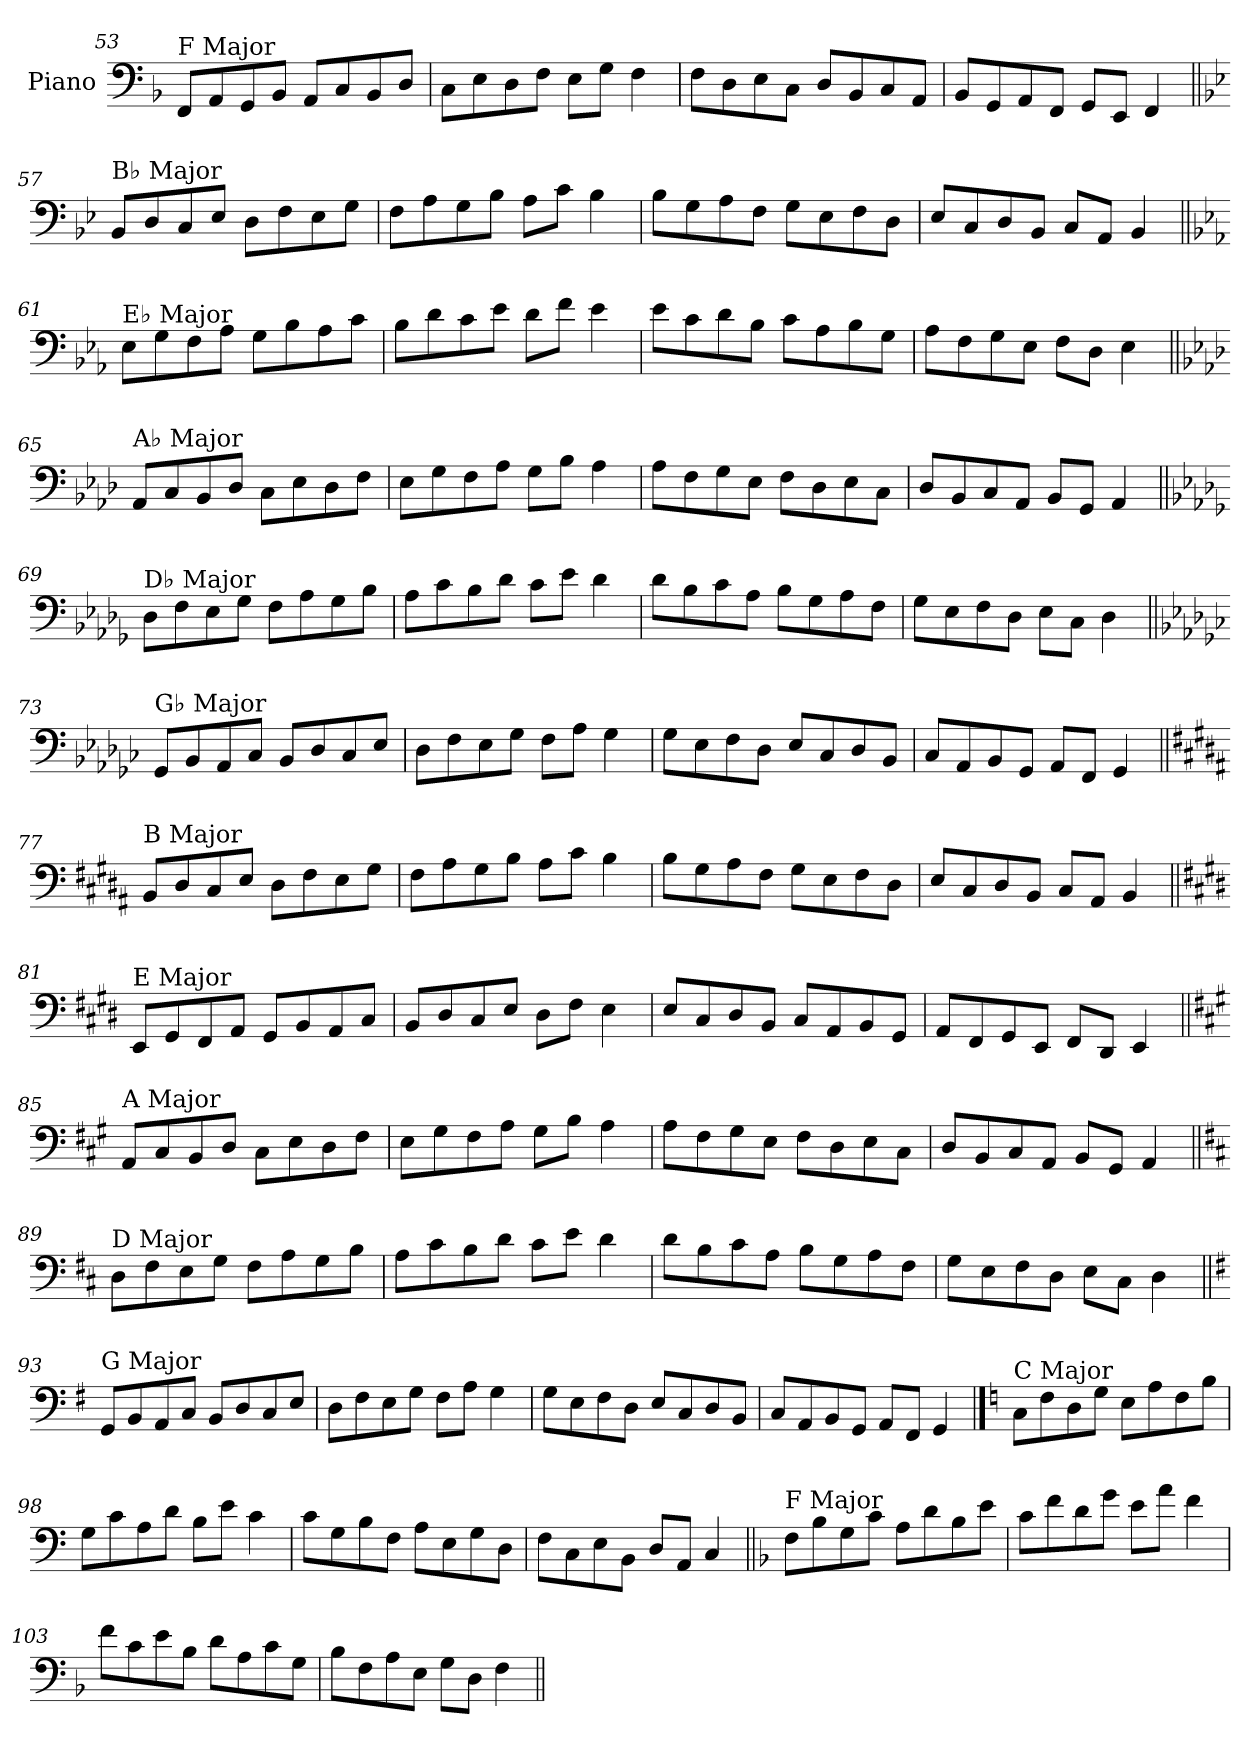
**kern
*part1
*staff1
*I"Piano
*I'Pno.
!!LO:LB:g=z
*clefF4
*k[b-]
=53
!LO:TX:a:t=F Major
8FF/L
8AA/
8GG/
8BB-/J
8AA/L
8C/
8BB-/
8D/J
=54
8C\L
8E\
8D\
8F\J
8E\L
8G\J
4F\
=55
8F\L
8D\
8E\
8C\J
8D/L
8BB-/
8C/
8AA/J
=56
8BB-/L
8GG/
8AA/
8FF/J
8GG/L
8EE/J
4FF/
!!LO:LB:g=z
=57||
*k[b-e-]
!LO:TX:a:t=B♭ Major
8BB-/L
8D/
8C/
8E-/J
8D\L
8F\
8E-\
8G\J
=58
8F\L
8A\
8G\
8B-\J
8A\L
8c\J
4B-\
=59
8B-\L
8G\
8A\
8F\J
8G\L
8E-\
8F\
8D\J
=60
8E-/L
8C/
8D/
8BB-/J
8C/L
8AA/J
4BB-/
!!LO:LB:g=z
=61||
*k[b-e-a-]
!LO:TX:a:t=E♭ Major
8E-\L
8G\
8F\
8A-\J
8G\L
8B-\
8A-\
8c\J
=62
8B-\L
8d\
8c\
8e-\J
8d\L
8f\J
4e-\
=63
8e-\L
8c\
8d\
8B-\J
8c\L
8A-\
8B-\
8G\J
=64
8A-\L
8F\
8G\
8E-\J
8F\L
8D\J
4E-\
!!LO:LB:g=z
=65||
*k[b-e-a-d-]
!LO:TX:a:t=A♭ Major
8AA-/L
8C/
8BB-/
8D-/J
8C\L
8E-\
8D-\
8F\J
=66
8E-\L
8G\
8F\
8A-\J
8G\L
8B-\J
4A-\
=67
8A-\L
8F\
8G\
8E-\J
8F\L
8D-\
8E-\
8C\J
=68
8D-/L
8BB-/
8C/
8AA-/J
8BB-/L
8GG/J
4AA-/
!!LO:LB:g=z
=69||
*k[b-e-a-d-g-]
!LO:TX:a:t=D♭ Major
8D-\L
8F\
8E-\
8G-\J
8F\L
8A-\
8G-\
8B-\J
=70
8A-\L
8c\
8B-\
8d-\J
8c\L
8e-\J
4d-\
=71
8d-\L
8B-\
8c\
8A-\J
8B-\L
8G-\
8A-\
8F\J
=72
8G-\L
8E-\
8F\
8D-\J
8E-\L
8C\J
4D-\
!!LO:LB:g=z
=73||
*k[b-e-a-d-g-c-]
!LO:TX:a:t=G♭ Major
8GG-/L
8BB-/
8AA-/
8C-/J
8BB-/L
8D-/
8C-/
8E-/J
=74
8D-\L
8F\
8E-\
8G-\J
8F\L
8A-\J
4G-\
=75
8G-\L
8E-\
8F\
8D-\J
8E-/L
8C-/
8D-/
8BB-/J
=76
8C-/L
8AA-/
8BB-/
8GG-/J
8AA-/L
8FF/J
4GG-/
!!LO:LB:g=z
=77||
*k[f#c#g#d#a#]
!LO:TX:a:t=B Major
8BB/L
8D#/
8C#/
8E/J
8D#\L
8F#\
8E\
8G#\J
=78
8F#\L
8A#\
8G#\
8B\J
8A#\L
8c#\J
4B\
=79
8B\L
8G#\
8A#\
8F#\J
8G#\L
8E\
8F#\
8D#\J
=80
8E/L
8C#/
8D#/
8BB/J
8C#/L
8AA#/J
4BB/
!!LO:LB:g=z
=81||
*k[f#c#g#d#]
!LO:TX:a:t=E Major
8EE/L
8GG#/
8FF#/
8AA/J
8GG#/L
8BB/
8AA/
8C#/J
=82
8BB/L
8D#/
8C#/
8E/J
8D#\L
8F#\J
4E\
=83
8E/L
8C#/
8D#/
8BB/J
8C#/L
8AA/
8BB/
8GG#/J
=84
8AA/L
8FF#/
8GG#/
8EE/J
8FF#/L
8DD#/J
4EE/
!!LO:LB:g=z
=85||
*k[f#c#g#]
!LO:TX:a:t=A Major
8AA/L
8C#/
8BB/
8D/J
8C#\L
8E\
8D\
8F#\J
=86
8E\L
8G#\
8F#\
8A\J
8G#\L
8B\J
4A\
=87
8A\L
8F#\
8G#\
8E\J
8F#\L
8D\
8E\
8C#\J
=88
8D/L
8BB/
8C#/
8AA/J
8BB/L
8GG#/J
4AA/
!!LO:LB:g=z
=89||
*k[f#c#]
!LO:TX:a:t=D Major
8D\L
8F#\
8E\
8G\J
8F#\L
8A\
8G\
8B\J
=90
8A\L
8c#\
8B\
8d\J
8c#\L
8e\J
4d\
=91
8d\L
8B\
8c#\
8A\J
8B\L
8G\
8A\
8F#\J
=92
8G\L
8E\
8F#\
8D\J
8E\L
8C#\J
4D\
!!LO:LB:g=z
=93||
*k[f#]
!LO:TX:a:t=G Major
8GG/L
8BB/
8AA/
8C/J
8BB/L
8D/
8C/
8E/J
=94
8D\L
8F#\
8E\
8G\J
8F#\L
8A\J
4G\
=95
8G\L
8E\
8F#\
8D\J
8E/L
8C/
8D/
8BB/J
=96
8C/L
8AA/
8BB/
8GG/J
8AA/L
8FF#/J
4GG/
!!LO:PB:g=z
==97
*k[]
!LO:TX:a:t=C Major
8C\L
8F\
8D\
8G\J
8E\L
8A\
8F\
8B\J
=98
8G\L
8c\
8A\
8d\J
8B\L
8e\J
4c\
=99
8c\L
8G\
8B\
8F\J
8A\L
8E\
8G\
8D\J
=100
8F\L
8C\
8E\
8BB\J
8D/L
8AA/J
4C/
!!LO:LB:g=z
=101||
*k[b-]
!LO:TX:a:t=F Major
8F\L
8B-\
8G\
8c\J
8A\L
8d\
8B-\
8e\J
=102
8c\L
8f\
8d\
8g\J
8e\L
8a\J
4f\
=103
8f\L
8c\
8e\
8B-\J
8d\L
8A\
8c\
8G\J
=104
8B-\L
8F\
8A\
8E\J
8G\L
8D\J
4F\
=||
*-
